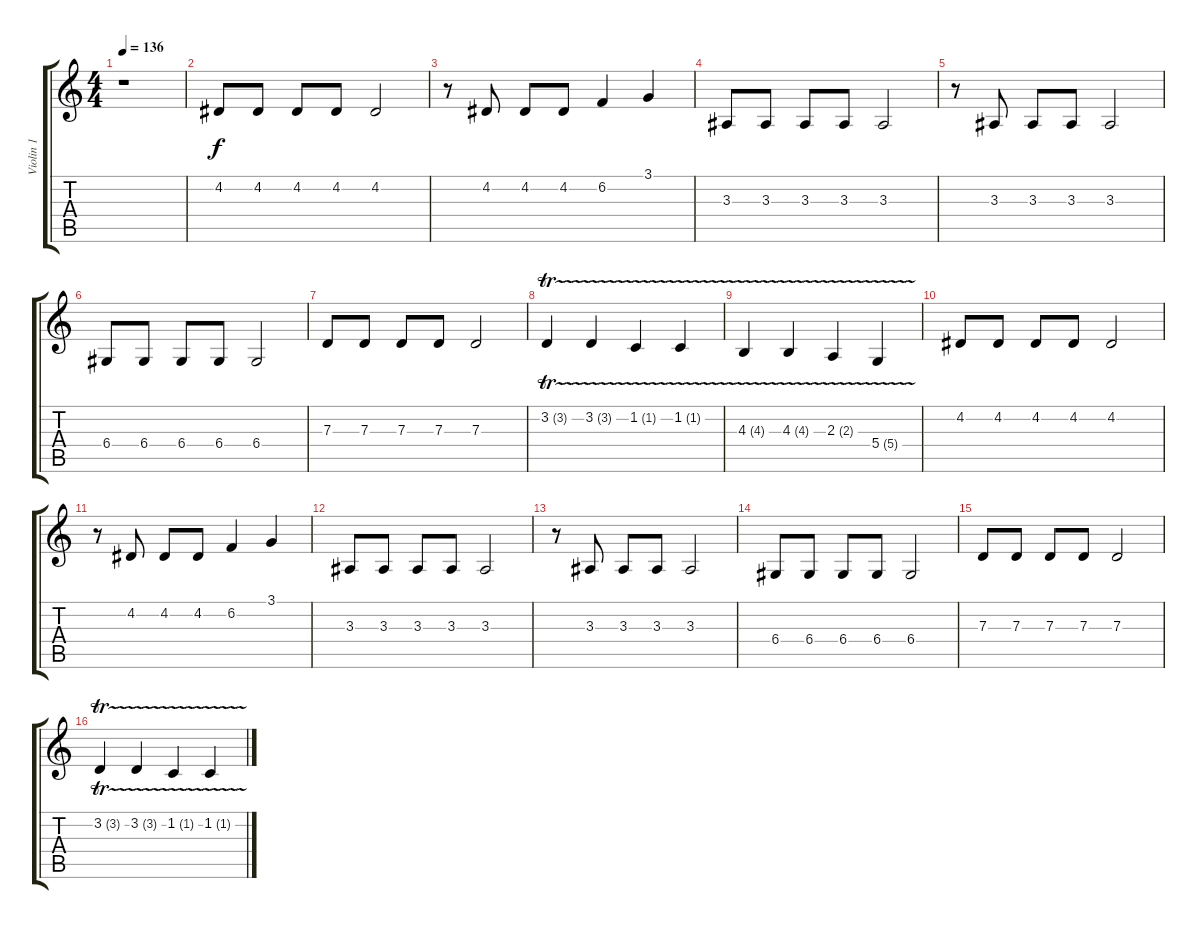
\track ("Violin 1" "Violin 1") {instrument violin}
\staff {score tabs}
\tuning (E4 B3 G3 D3 A2 E2) {hide}
\ts (4 4)
\tempo 136
\clef g2
\ks c
r.1{dy f} |
4.2.8 4.2.8 4.2.8 4.2.8 4.2.2 |
r.8 4.2.8 4.2.8 4.2.8 6.2.4 3.1.4 |
3.3.8 3.3.8 3.3.8 3.3.8 3.3.2 |
r.8 3.3.8 3.3.8 3.3.8 3.3.2 |
6.4.8 6.4.8 6.4.8 6.4.8 6.4.2 |
7.3.8 7.3.8 7.3.8 7.3.8 7.3.2 |
3.2{tr (3 16)}.4 3.2{tr (3 16)}.4 1.2{tr (1 16)}.4 1.2{tr (1 16)}.4 |
4.3{tr (4 16)}.4 4.3{tr (4 16)}.4 2.3{tr (2 16)}.4 5.4{tr (5 16)}.4 |
4.2.8 4.2.8 4.2.8 4.2.8 4.2.2 |
r.8 4.2.8 4.2.8 4.2.8 6.2.4 3.1.4 |
3.3.8 3.3.8 3.3.8 3.3.8 3.3.2 |
r.8 3.3.8 3.3.8 3.3.8 3.3.2 |
6.4.8 6.4.8 6.4.8 6.4.8 6.4.2 |
7.3.8 7.3.8 7.3.8 7.3.8 7.3.2 |
3.2{tr (3 16)}.4 3.2{tr (3 16)}.4 1.2{tr (1 16)}.4 1.2{tr (1 16)}.4
